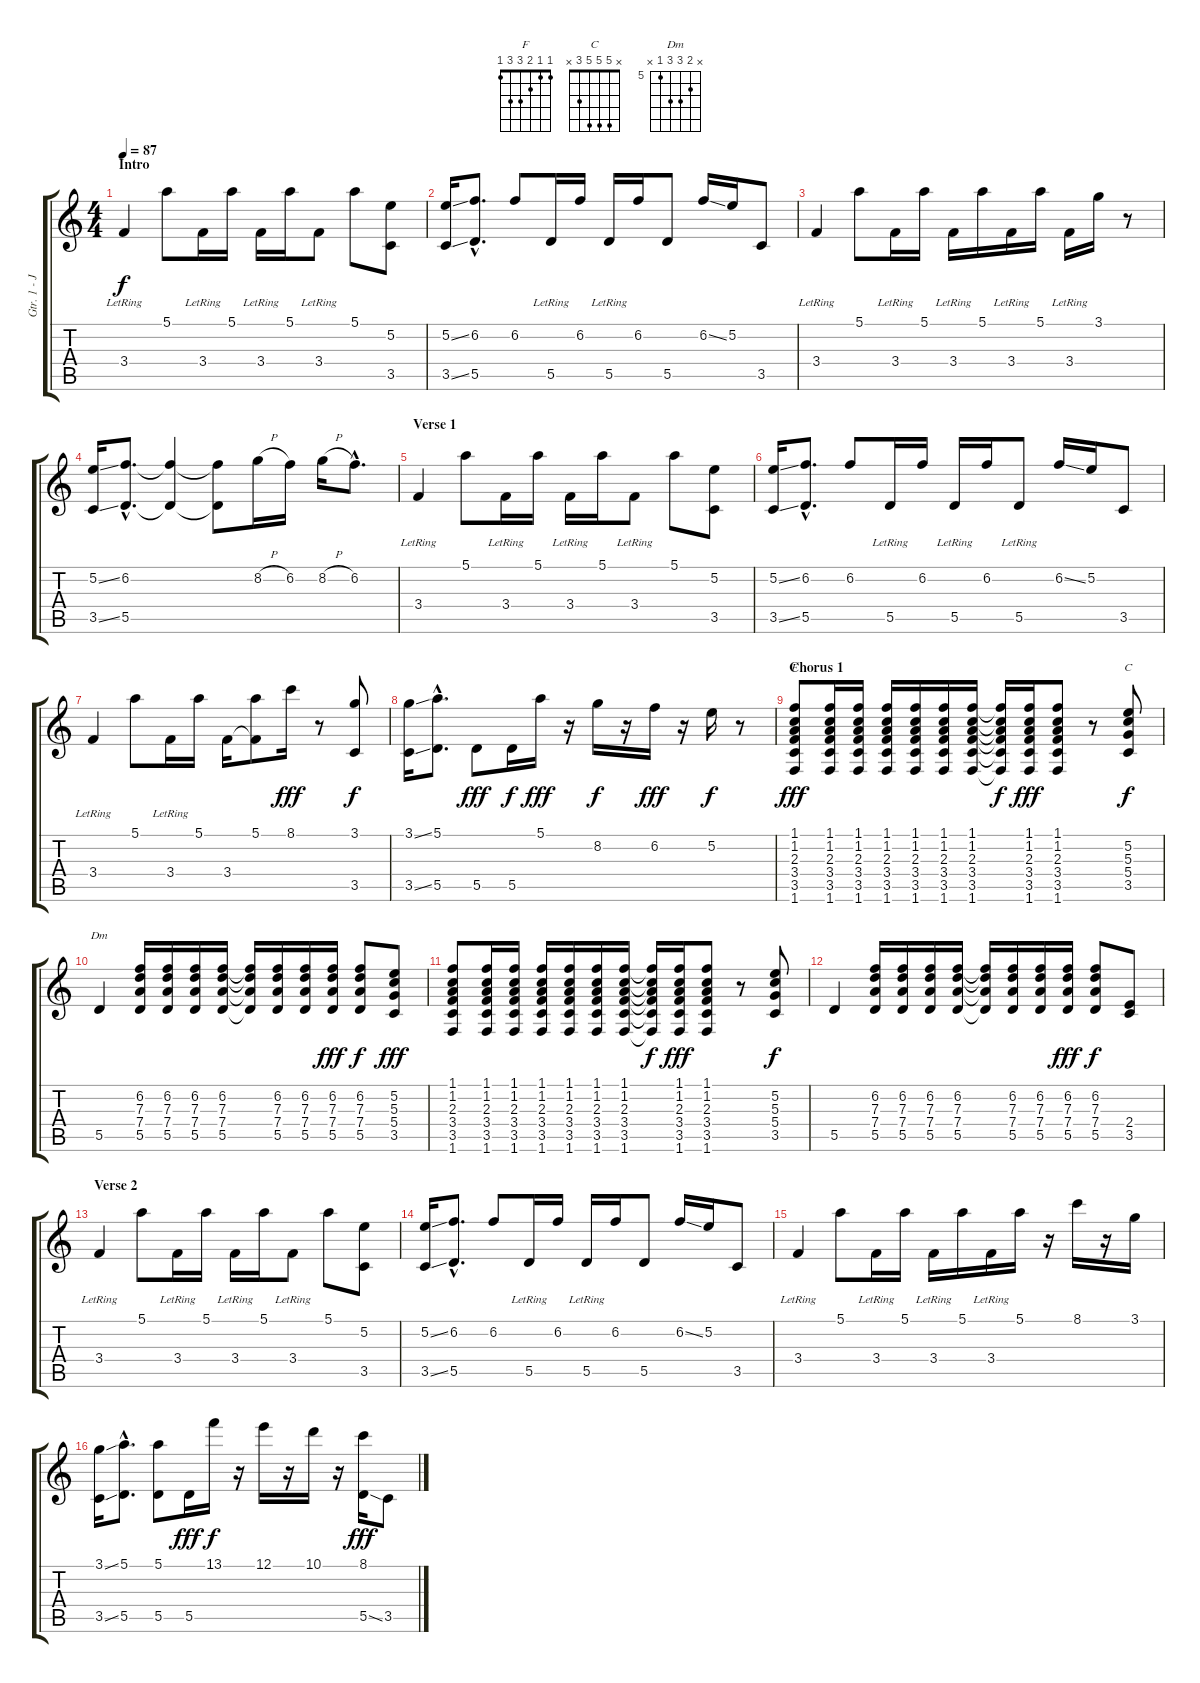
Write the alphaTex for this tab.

\track ("Gtr. 1 - John (clean)" "Gtr. 1 - J") {instrument electricguitarjazz}
\staff {score tabs}
\tuning (E4 B3 G3 D3 A2 E2) {hide}
\chord ("F" 1 1 2 3 3 1)
\chord ("C" x 5 5 5 3 x)
\chord ("Dm" x 6 7 7 5 x) {firstfret 5}
\ts (4 4)
\section ("" "Intro")
\tempo 87
\clef g2
\ks c
3.4{lr}.4{dy f instrument electricguitarjazz} 5.1.8 3.4{lr}.16 5.1.16 3.4{lr}.16 5.1.16 3.4{lr}.8 5.1.8 (5.2 3.5).8 |
(5.2{ss} 3.5{ss}).16 (6.2{hac} 5.5{hac}).8{d} 6.2.8 5.5{lr}.16 6.2.16 5.5{lr}.16 6.2.16 5.5.8 6.2{ss}.16 5.2.16 3.5.8 |
3.4{lr}.4 5.1.8 3.4{lr}.16 5.1.16 3.4{lr}.16 5.1.16 3.4{lr}.16 5.1.16 3.4{lr}.16 3.1.16 r.8 |
(5.2{ss} 3.5{ss}).16 (6.2{hac} 5.5{hac}).8{d} (6.2{t} 5.5{t}).4 (6.2{t} 5.5{t}).8 8.2{h}.16 6.2.16 8.2{h}.16 6.2{hac}.8{d} |
\section ("" "Verse 1")
3.4{lr}.4 5.1.8 3.4{lr}.16 5.1.16 3.4{lr}.16 5.1.16 3.4{lr}.8 5.1.8 (5.2 3.5).8 |
(5.2{ss} 3.5{ss}).16 (6.2{hac} 5.5{hac}).8{d} 6.2.8 5.5{lr}.16 6.2.16 5.5{lr}.16 6.2.16 5.5{lr}.8 6.2{ss}.16 5.2.16 3.5.8 |
3.4{lr}.4 5.1.8 3.4{lr}.16 5.1.16 3.4.16 (5.1 3.4{t}).8 8.1.16{dy fff} r.8 (3.1 3.5).8{dy f} |
(3.1{ss} 3.5{ss}).16 (5.1{hac} 5.5{hac}).8{d} 5.5.8{dy fff} 5.5.16{dy f} 5.1.16{dy fff} r.16 8.2.16{dy f} r.16 6.2.16{dy fff} r.16 5.2.16{dy f} r.8 |
\section ("" "Chorus 1")
(1.1 1.2 2.3 3.4 3.5 1.6).8{ch "F" dy fff} (1.1 1.2 2.3 3.4 3.5 1.6).16 (1.1 1.2 2.3 3.4 3.5 1.6).16 (1.1 1.2 2.3 3.4 3.5 1.6).16 (1.1 1.2 2.3 3.4 3.5 1.6).16 (1.1 1.2 2.3 3.4 3.5 1.6).16 (1.1 1.2 2.3 3.4 3.5 1.6).16 (1.1{t} 1.2{t} 2.3{t} 3.4{t} 3.5{t} 1.6{t}).16{dy f} (1.1 1.2 2.3 3.4 3.5 1.6).16{dy fff} (1.1 1.2 2.3 3.4 3.5 1.6).8 r.8 (5.2 5.3 5.4 3.5).8{ch "C" dy f} |
5.5.4{ch "Dm"} (6.2 7.3 7.4 5.5).16 (6.2 7.3 7.4 5.5).16 (6.2 7.3 7.4 5.5).16 (6.2 7.3 7.4 5.5).16 (6.2{t} 7.3{t} 7.4{t} 5.5{t}).16 (6.2 7.3 7.4 5.5).16 (6.2 7.3 7.4 5.5).16 (6.2 7.3 7.4 5.5).16{dy fff} (6.2 7.3 7.4 5.5).8{dy f} (5.2 5.3 5.4 3.5).8{dy fff} |
(1.1 1.2 2.3 3.4 3.5 1.6).8 (1.1 1.2 2.3 3.4 3.5 1.6).16 (1.1 1.2 2.3 3.4 3.5 1.6).16 (1.1 1.2 2.3 3.4 3.5 1.6).16 (1.1 1.2 2.3 3.4 3.5 1.6).16 (1.1 1.2 2.3 3.4 3.5 1.6).16 (1.1 1.2 2.3 3.4 3.5 1.6).16 (1.1{t} 1.2{t} 2.3{t} 3.4{t} 3.5{t} 1.6{t}).16{dy f} (1.1 1.2 2.3 3.4 3.5 1.6).16{dy fff} (1.1 1.2 2.3 3.4 3.5 1.6).8 r.8 (5.2 5.3 5.4 3.5).8{dy f} |
5.5.4 (6.2 7.3 7.4 5.5).16 (6.2 7.3 7.4 5.5).16 (6.2 7.3 7.4 5.5).16 (6.2 7.3 7.4 5.5).16 (6.2{t} 7.3{t} 7.4{t} 5.5{t}).16 (6.2 7.3 7.4 5.5).16 (6.2 7.3 7.4 5.5).16 (6.2 7.3 7.4 5.5).16{dy fff} (6.2 7.3 7.4 5.5).8{dy f} (2.4 3.5).8 |
\section ("" "Verse 2")
3.4{lr}.4 5.1.8 3.4{lr}.16 5.1.16 3.4{lr}.16 5.1.16 3.4{lr}.8 5.1.8 (5.2 3.5).8 |
(5.2{ss} 3.5{ss}).16 (6.2{hac} 5.5{hac}).8{d} 6.2.8 5.5{lr}.16 6.2.16 5.5{lr}.16 6.2.16 5.5.8 6.2{ss}.16 5.2.16 3.5.8 |
3.4{lr}.4 5.1.8 3.4{lr}.16 5.1.16 3.4{lr}.16 5.1.16 3.4{lr}.16 5.1.16 r.16 8.1.16 r.16 3.1.16 |
(3.1{ss} 3.5{ss}).16 (5.1{hac} 5.5{hac}).8{d} (5.1 5.5).8 5.5.16{dy fff} 13.1.16{dy f} r.16 12.1.16 r.16 10.1.16 r.16 (8.1 5.5{ss}).16{dy fff} 3.5.8
